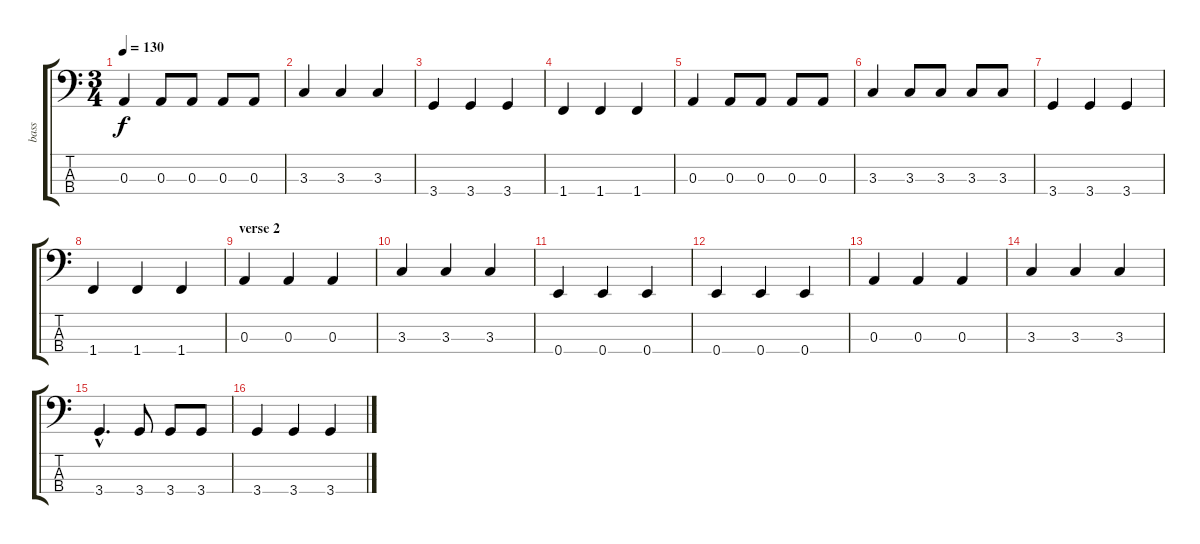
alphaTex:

\track ("bass" "bass") {instrument acousticbass}
\staff {score tabs}
\tuning (G2 D2 A1 E1) {hide}
\ts (3 4)
\tempo 130
\clef f4
\ks c
0.3.4{dy f} 0.3.8 0.3.8 0.3.8 0.3.8 |
3.3.4 3.3.4 3.3.4 |
3.4.4 3.4.4 3.4.4 |
1.4.4 1.4.4 1.4.4 |
0.3.4 0.3.8 0.3.8 0.3.8 0.3.8 |
3.3.4 3.3.8 3.3.8 3.3.8 3.3.8 |
3.4.4 3.4.4 3.4.4 |
1.4.4 1.4.4 1.4.4 |
\section ("" "verse 2")
0.3.4 0.3.4 0.3.4 |
3.3.4 3.3.4 3.3.4 |
0.4.4 0.4.4 0.4.4 |
0.4.4 0.4.4 0.4.4 |
0.3.4 0.3.4 0.3.4 |
3.3.4 3.3.4 3.3.4 |
3.4{hac}.4{d} 3.4.8 3.4.8 3.4.8 |
3.4.4 3.4.4 3.4.4
